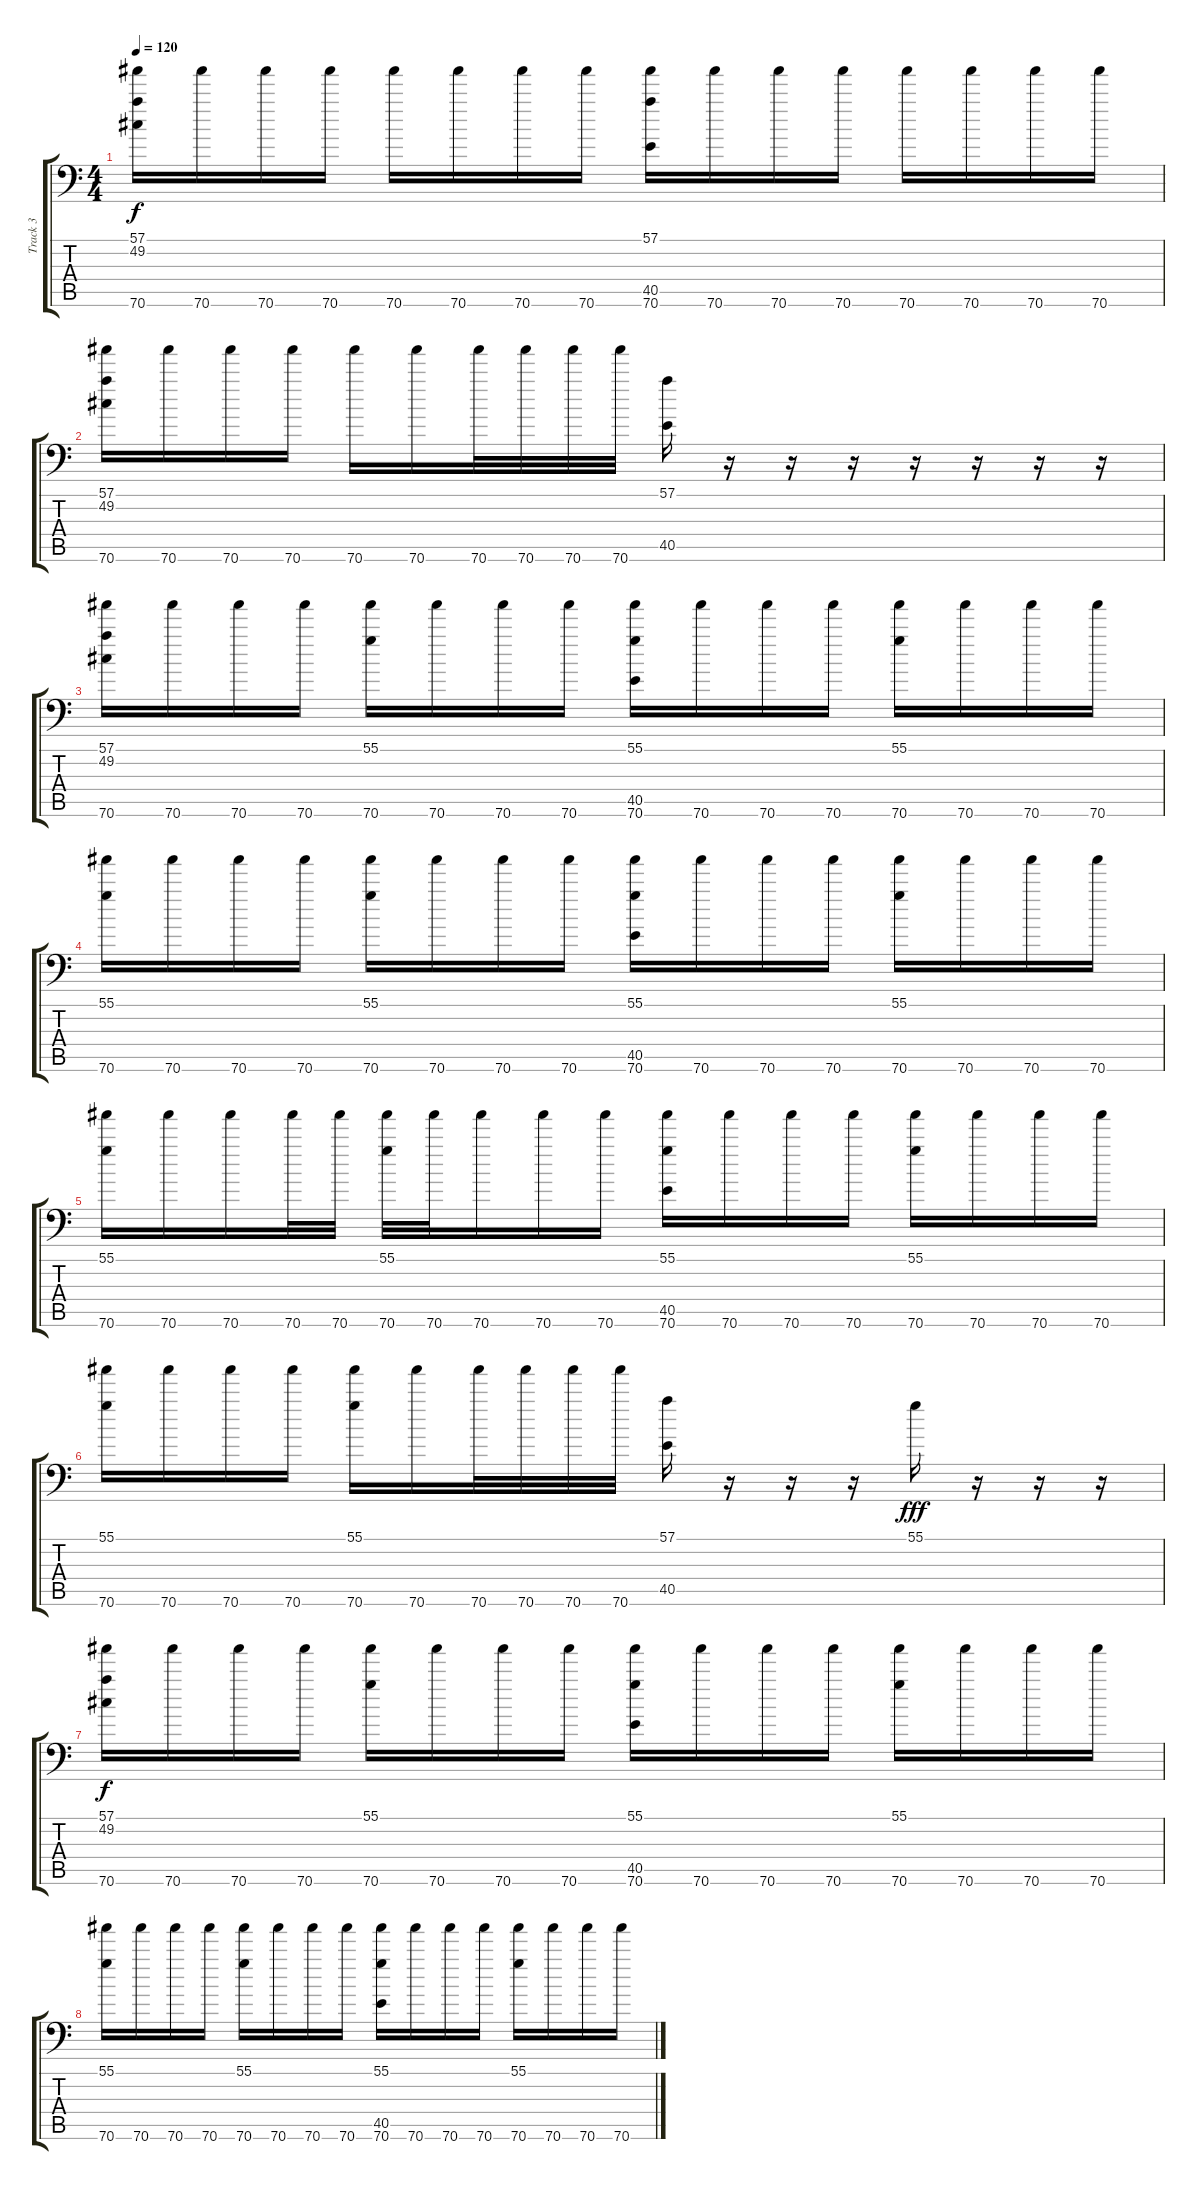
\track ("Track 3" "Track 3") {instrument acousticgrandpiano}
\staff {score tabs}
\tuning (C-1 C-1 C-1 C-1 C-1 C-1) {hide}
\ts (4 4)
\tempo 120
\clef f4
\ks c
(57.1 49.2 70.6).16{dy f} 70.6.16 70.6.16 70.6.16 70.6.16 70.6.16 70.6.16 70.6.16 (57.1 40.5 70.6).16 70.6.16 70.6.16 70.6.16 70.6.16 70.6.16 70.6.16 70.6.16 |
(57.1 49.2 70.6).16 70.6.16 70.6.16 70.6.16 70.6.16 70.6.16 70.6.32 70.6.32 70.6.32 70.6.32 (57.1 40.5).16 r.16 r.16 r.16 r.16 r.16 r.16 r.16 |
(57.1 49.2 70.6).16 70.6.16 70.6.16 70.6.16 (55.1 70.6).16 70.6.16 70.6.16 70.6.16 (55.1 40.5 70.6).16 70.6.16 70.6.16 70.6.16 (55.1 70.6).16 70.6.16 70.6.16 70.6.16 |
(55.1 70.6).16 70.6.16 70.6.16 70.6.16 (55.1 70.6).16 70.6.16 70.6.16 70.6.16 (55.1 40.5 70.6).16 70.6.16 70.6.16 70.6.16 (55.1 70.6).16 70.6.16 70.6.16 70.6.16 |
(55.1 70.6).16 70.6.16 70.6.16 70.6.32 70.6.32 (55.1 70.6).32 70.6.32 70.6.16 70.6.16 70.6.16 (55.1 40.5 70.6).16 70.6.16 70.6.16 70.6.16 (55.1 70.6).16 70.6.16 70.6.16 70.6.16 |
(55.1 70.6).16 70.6.16 70.6.16 70.6.16 (55.1 70.6).16 70.6.16 70.6.32 70.6.32 70.6.32 70.6.32 (57.1 40.5).16 r.16 r.16 r.16 55.1.16{dy fff} r.16 r.16 r.16 |
(57.1 49.2 70.6).16{dy f} 70.6.16 70.6.16 70.6.16 (55.1 70.6).16 70.6.16 70.6.16 70.6.16 (55.1 40.5 70.6).16 70.6.16 70.6.16 70.6.16 (55.1 70.6).16 70.6.16 70.6.16 70.6.16 |
(55.1 70.6).16 70.6.16 70.6.16 70.6.16 (55.1 70.6).16 70.6.16 70.6.16 70.6.16 (55.1 40.5 70.6).16 70.6.16 70.6.16 70.6.16 (55.1 70.6).16 70.6.16 70.6.16 70.6.16
